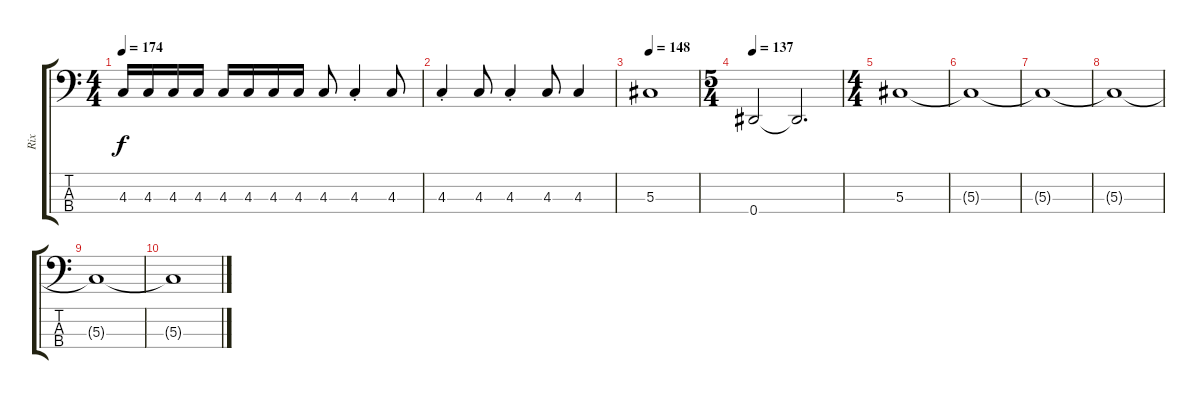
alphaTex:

\track ("Rix" "Rix") {instrument electricbasspick}
\staff {score tabs}
\tuning (Gb2 Db2 Ab1 Eb1) {hide}
\ts (4 4)
\tempo 174
\clef f4
\ks c
4.3.16{dy f} 4.3.16 4.3.16 4.3.16 4.3.16 4.3.16 4.3.16 4.3.16 4.3.8 4.3{st}.4 4.3.8 |
4.3{st}.4 4.3.8 4.3{st}.4 4.3.8 4.3.4 |
\tempo 148
5.3.1 |
\ts (5 4)
\tempo 137
0.4.2 0.4{t}.2{d} |
\ts (4 4)
5.3.1 |
5.3{t}.1 |
5.3{t}.1 |
5.3{t}.1 |
5.3{t}.1 |
5.3{t}.1
